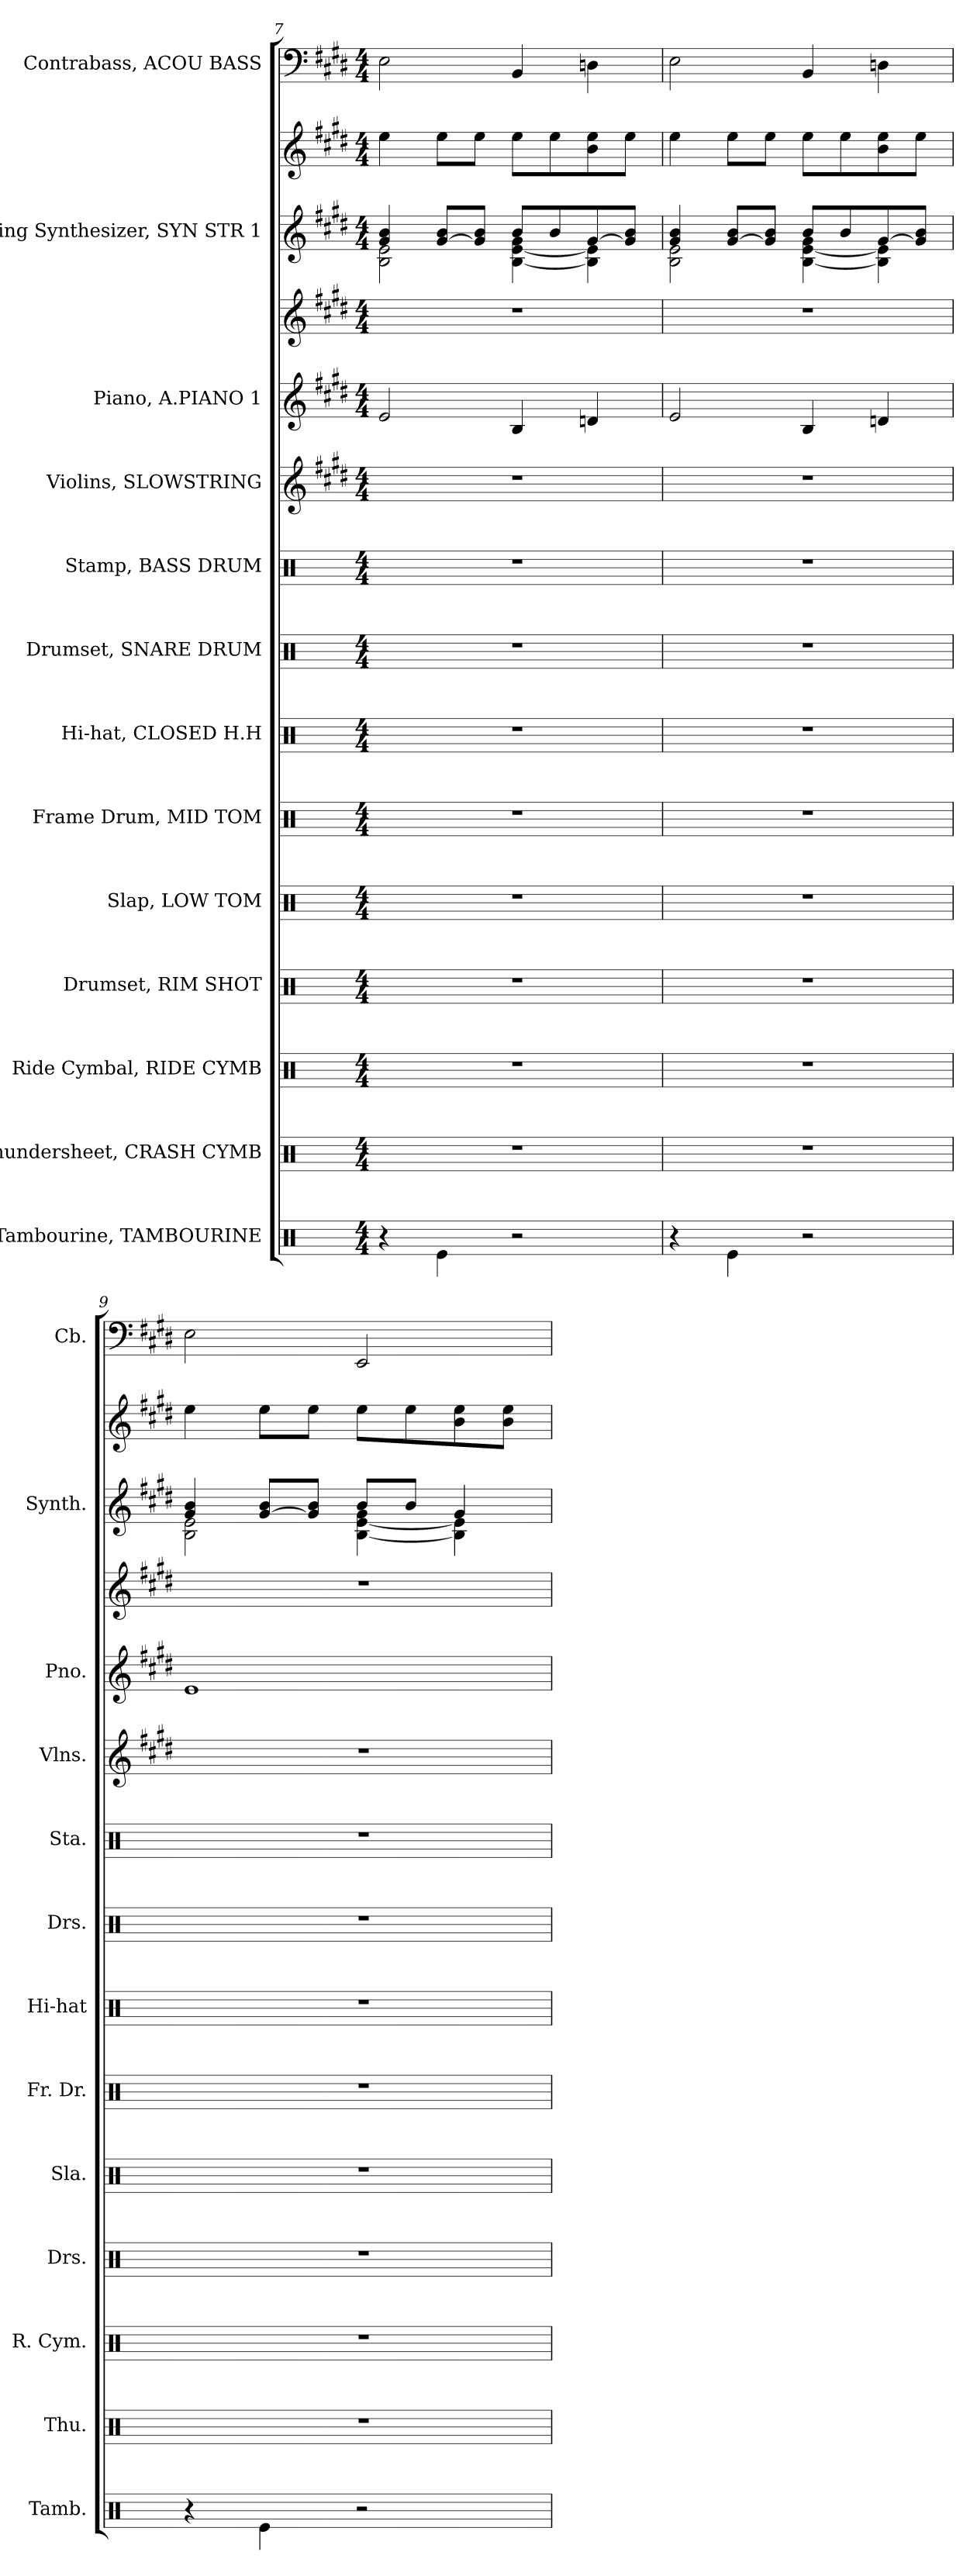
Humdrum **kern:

**kern	**kern	**kern	**kern	**kern	**kern	**kern	**kern	**kern	**kern	**kern	**kern	**kern	**kern	**kern
*part13	*part12	*part11	*part10	*part9	*part8	*part7	*part6	*part5	*part4	*part3	*part3	*part2	*part2	*part1
*staff15	*staff14	*staff13	*staff12	*staff11	*staff10	*staff9	*staff8	*staff7	*staff6	*staff5	*staff4	*staff3	*staff2	*staff1
*I"Tambourine, TAMBOURINE	*I"Thundersheet, CRASH CYMB	*I"Ride Cymbal, RIDE CYMB	*I"Drumset, RIM SHOT	*I"Slap, LOW TOM	*I"Frame Drum, MID TOM	*I"Hi-hat, CLOSED H.H	*I"Drumset, SNARE DRUM	*I"Stamp, BASS DRUM	*I"Violins, SLOWSTRING	*I"Piano, A.PIANO 1	*	*I"String Synthesizer, SYN STR 1	*	*I"Contrabass, ACOU BASS
*I'Tamb.	*I'Thu.	*I'R. Cym.	*I'Drs.	*I'Sla.	*I'Fr. Dr.	*I'Hi-hat	*I'Drs.	*I'Sta.	*I'Vlns.	*I'Pno.	*	*I'Synth.	*	*I'Cb.
!!LO:PB:g=z
*clefX	*clefX	*clefX	*clefX	*clefX	*clefX	*clefX	*clefX	*clefX	*clefG2	*clefG2	*clefG2	*clefG2	*clefG2	*clefF4
*	*	*	*	*	*	*	*	*	*	*	*	*	*	*ITrd7c12
*k[]	*k[]	*k[]	*k[]	*k[]	*k[]	*k[]	*k[]	*k[]	*k[f#c#g#d#]	*k[f#c#g#d#]	*k[f#c#g#d#]	*k[f#c#g#d#]	*k[f#c#g#d#]	*k[f#c#g#d#]
*M4/4	*M4/4	*M4/4	*M4/4	*M4/4	*M4/4	*M4/4	*M4/4	*M4/4	*M4/4	*M4/4	*M4/4	*M4/4	*M4/4	*M4/4
=7	=7	=7	=7	=7	=7	=7	=7	=7	=7	=7	=7	=7	=7	=7
*	*	*	*	*	*	*	*	*	*	*	*	*^	*	*
4r	1r	1r	1r	1r	1r	1r	1r	1r	1r	2e/	1r	4g#/ 4b/	2B\ 2e\	4ee\	2EE\
4Re\	.	.	.	.	.	.	.	.	.	.	.	[8g#/ 8b/L	.	8ee\L	.
.	.	.	.	.	.	.	.	.	.	.	.	8g#/] 8b/J	.	8ee\J	.
2r	.	.	.	.	.	.	.	.	.	4B/	.	8b/L	[4B\ [4e\ 4g#\	8ee\L	4BBB/
.	.	.	.	.	.	.	.	.	.	.	.	8b/	.	8ee\	.
.	.	.	.	.	.	.	.	.	.	4dn/	.	[8g#/	4B\] 4e\]	8b\ 8ee\	4DDn\
.	.	.	.	.	.	.	.	.	.	.	.	8g#/] 8b/J	.	8ee\J	.
=8	=8	=8	=8	=8	=8	=8	=8	=8	=8	=8	=8	=8	=8	=8	=8
4r	1r	1r	1r	1r	1r	1r	1r	1r	1r	2e/	1r	4g#/ 4b/	2B\ 2e\	4ee\	2EE\
4Re\	.	.	.	.	.	.	.	.	.	.	.	[8g#/ 8b/L	.	8ee\L	.
.	.	.	.	.	.	.	.	.	.	.	.	8g#/] 8b/J	.	8ee\J	.
2r	.	.	.	.	.	.	.	.	.	4B/	.	8b/L	[4B\ [4e\ 4g#\	8ee\L	4BBB/
.	.	.	.	.	.	.	.	.	.	.	.	8b/	.	8ee\	.
.	.	.	.	.	.	.	.	.	.	4dn/	.	[8g#/	4B\] 4e\]	8b\ 8ee\	4DDn\
.	.	.	.	.	.	.	.	.	.	.	.	8g#/] 8b/J	.	8ee\J	.
=9	=9	=9	=9	=9	=9	=9	=9	=9	=9	=9	=9	=9	=9	=9	=9
4r	1r	1r	1r	1r	1r	1r	1r	1r	1r	1e	1r	4g#/ 4b/	2B\ 2e\	4ee\	2EE\
4Re\	.	.	.	.	.	.	.	.	.	.	.	[8g#/ 8b/L	.	8ee\L	.
.	.	.	.	.	.	.	.	.	.	.	.	8g#/] 8b/J	.	8ee\J	.
2r	.	.	.	.	.	.	.	.	.	.	.	8b/L	[4B\ [4e\ 4g#\	8ee\L	2EEE/
.	.	.	.	.	.	.	.	.	.	.	.	8b/J	.	8ee\	.
.	.	.	.	.	.	.	.	.	.	.	.	4g#/	4B\] 4e\]	8b\ 8ee\	.
.	.	.	.	.	.	.	.	.	.	.	.	.	.	8b\ 8ee\J	.
*	*	*	*	*	*	*	*	*	*	*	*	*v	*v	*	*
=	=	=	=	=	=	=	=	=	=	=	=	=	=	=
*-	*-	*-	*-	*-	*-	*-	*-	*-	*-	*-	*-	*-	*-	*-
